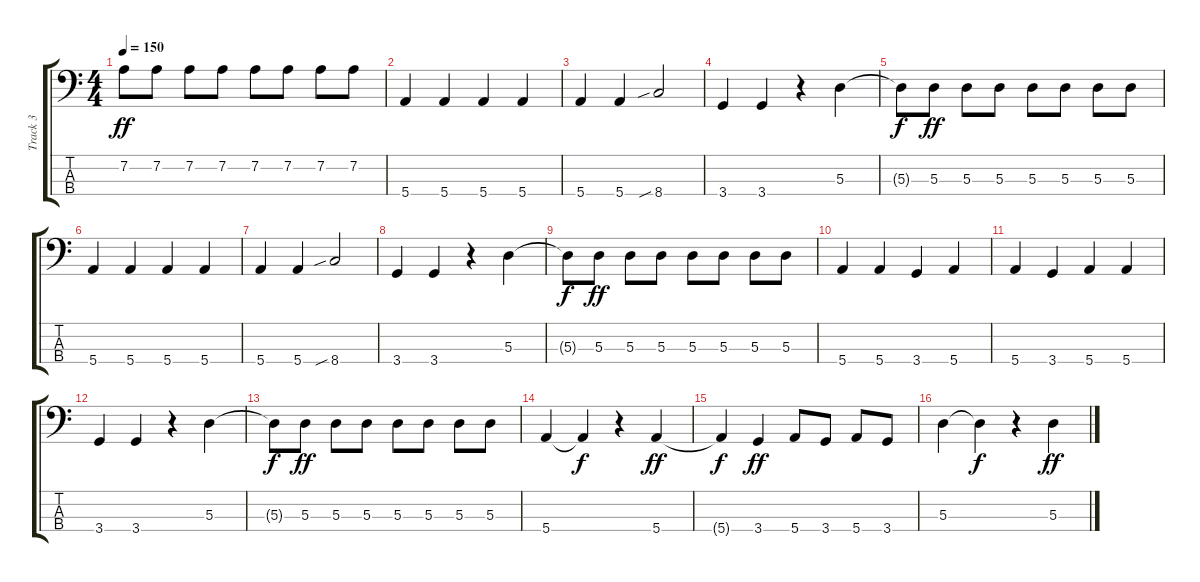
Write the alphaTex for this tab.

\track ("Track 3" "Track 3") {instrument electricbassfinger}
\staff {score tabs}
\tuning (G2 D2 A1 E1) {hide}
\ts (4 4)
\tempo 150
\clef f4
\ks c
7.2.8{dy ff} 7.2.8 7.2.8 7.2.8 7.2.8 7.2.8 7.2.8 7.2.8 |
5.4.4 5.4.4 5.4.4 5.4.4 |
5.4.4 5.4.4 8.4{sib}.2 |
3.4.4 3.4.4 r.4 5.3.4 |
5.3{t}.8{dy f} 5.3.8{dy ff} 5.3.8 5.3.8 5.3.8 5.3.8 5.3.8 5.3.8 |
5.4.4 5.4.4 5.4.4 5.4.4 |
5.4.4 5.4.4 8.4{sib}.2 |
3.4.4 3.4.4 r.4 5.3.4 |
5.3{t}.8{dy f} 5.3.8{dy ff} 5.3.8 5.3.8 5.3.8 5.3.8 5.3.8 5.3.8 |
5.4.4 5.4.4 3.4.4 5.4.4 |
5.4.4 3.4.4 5.4.4 5.4.4 |
3.4.4 3.4.4 r.4 5.3.4 |
5.3{t}.8{dy f} 5.3.8{dy ff} 5.3.8 5.3.8 5.3.8 5.3.8 5.3.8 5.3.8 |
5.4.4 5.4{t}.4{dy f} r.4 5.4.4{dy ff} |
5.4{t}.4{dy f} 3.4.4{dy ff} 5.4.8 3.4.8 5.4.8 3.4.8 |
5.3.4 5.3{t}.4{dy f} r.4 5.3.4{dy ff}
